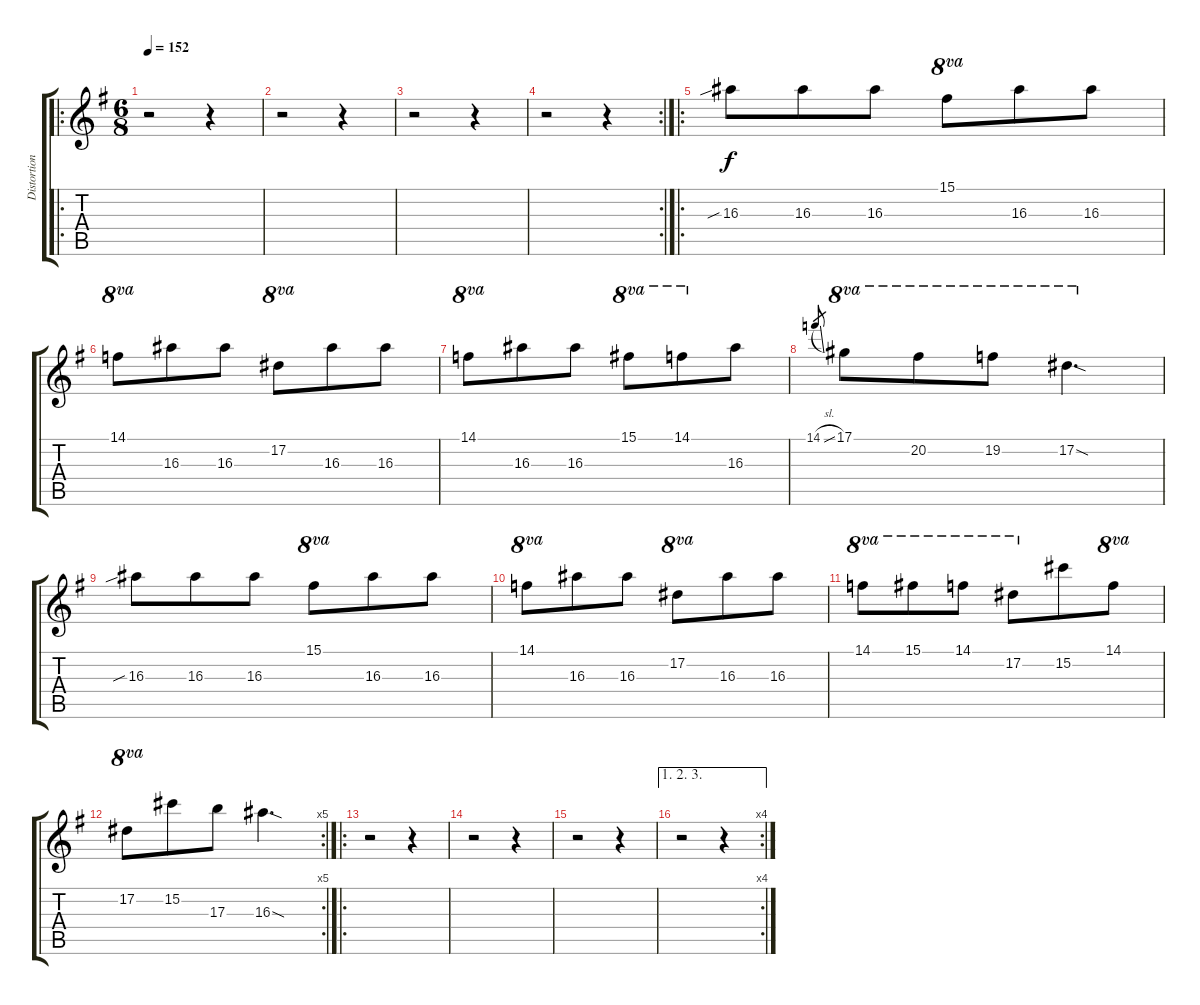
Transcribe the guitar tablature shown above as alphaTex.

\track ("Distortion Guitar 3" "Distortion") {instrument distortionguitar}
\staff {score tabs}
\tuning (Eb4 Bb3 Gb3 Db3 Ab2 Eb2) {hide}
\ro
\ts (6 8)
\tempo 152
\clef g2
\ks g
r.2{dy f instrument distortionguitar} r.4 |
r.2 r.4 |
r.2 r.4 |
\rc 2
r.2 r.4 |
\ro
16.3{sib}.8 16.3.8 16.3.8 15.1.8{ot 8va} 16.3.8 16.3.8 |
14.1.8{ot 8va} 16.3.8 16.3.8 17.2.8{ot 8va} 16.3.8 16.3.8 |
14.1.8{ot 8va} 16.3.8 16.3.8 15.1.8{ot 8va} 14.1.8{ot 8va} 16.3.8 |
14.1{sl}.8{gr} 17.1.8{ot 8va} 20.2.8{ot 8va} 19.2.8{ot 8va} 17.2{sod}.4{d ot 8va} |
16.3{sib}.8 16.3.8 16.3.8 15.1.8{ot 8va} 16.3.8 16.3.8 |
14.1.8{ot 8va} 16.3.8 16.3.8 17.2.8{ot 8va} 16.3.8 16.3.8 |
14.1.8{ot 8va} 15.1.8{ot 8va} 14.1.8{ot 8va} 17.2.8{ot 8va} 15.2.8 14.1.8{ot 8va} |
\rc 5
17.2.8{ot 8va} 15.2.8 17.3.8 16.3{sod}.4{d} |
\ro
r.2 r.4 |
r.2 r.4 |
r.2 r.4 |
\ae (1 2 3)
\rc 4
r.2 r.4
